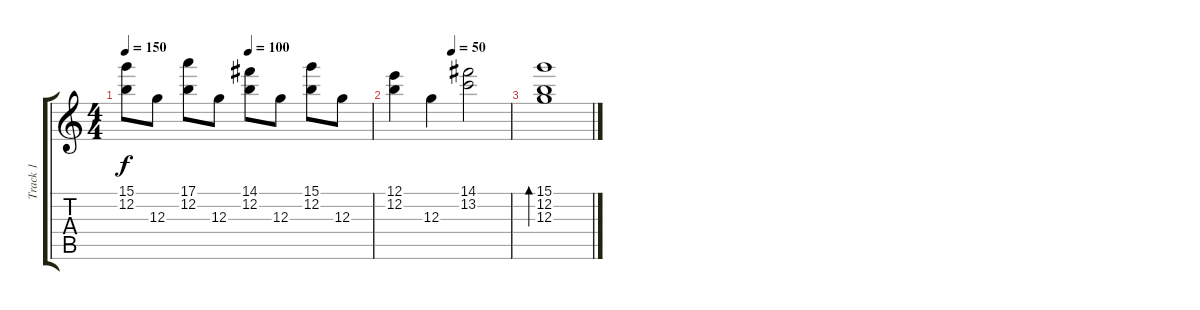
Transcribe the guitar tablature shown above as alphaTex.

\track ("Track 1" "Track 1") {instrument acousticguitarsteel}
\staff {score tabs}
\tuning (E4 B3 G3 D3 A2 E2) {hide}
\ts (4 4)
\tempo 150
\tempo (100 0.5)
\clef g2
\ks c
(15.1 12.2).8{dy f} 12.3.8 (17.1 12.2).8 12.3.8 (14.1 12.2).8 12.3.8 (15.1 12.2).8 12.3.8 |
\tempo (50 0.5)
(12.1 12.2).4 12.3.4 (14.1 13.2).2 |
(15.1 12.2 12.3).1{bd 240}
